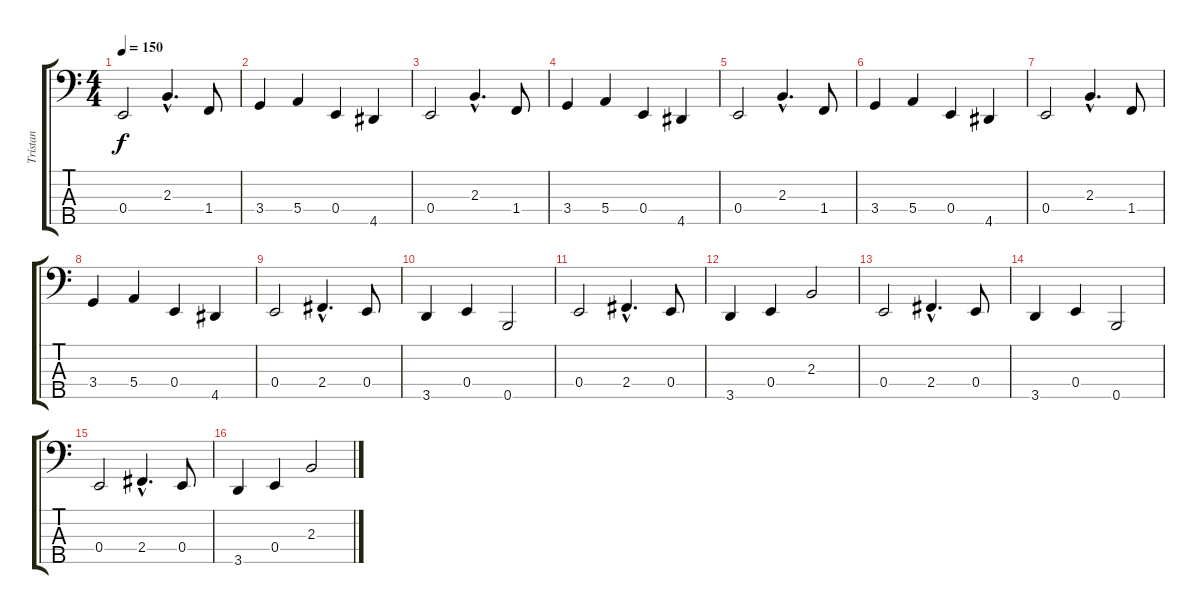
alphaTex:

\track ("Tristan" "Tristan") {instrument electricbasspick}
\staff {score tabs}
\tuning (G2 D2 A1 E1 B0) {hide}
\ts (4 4)
\tempo 150
\clef f4
\ks c
0.4.2{dy f} 2.3{hac}.4{d} 1.4.8 |
3.4.4 5.4.4 0.4.4 4.5.4 |
0.4.2 2.3{hac}.4{d} 1.4.8 |
3.4.4 5.4.4 0.4.4 4.5.4 |
0.4.2 2.3{hac}.4{d} 1.4.8 |
3.4.4 5.4.4 0.4.4 4.5.4 |
0.4.2 2.3{hac}.4{d} 1.4.8 |
3.4.4 5.4.4 0.4.4 4.5.4 |
0.4.2 2.4{hac}.4{d} 0.4.8 |
3.5.4 0.4.4 0.5.2 |
0.4.2 2.4{hac}.4{d} 0.4.8 |
3.5.4 0.4.4 2.3.2 |
0.4.2 2.4{hac}.4{d} 0.4.8 |
3.5.4 0.4.4 0.5.2 |
0.4.2 2.4{hac}.4{d} 0.4.8 |
3.5.4 0.4.4 2.3.2
